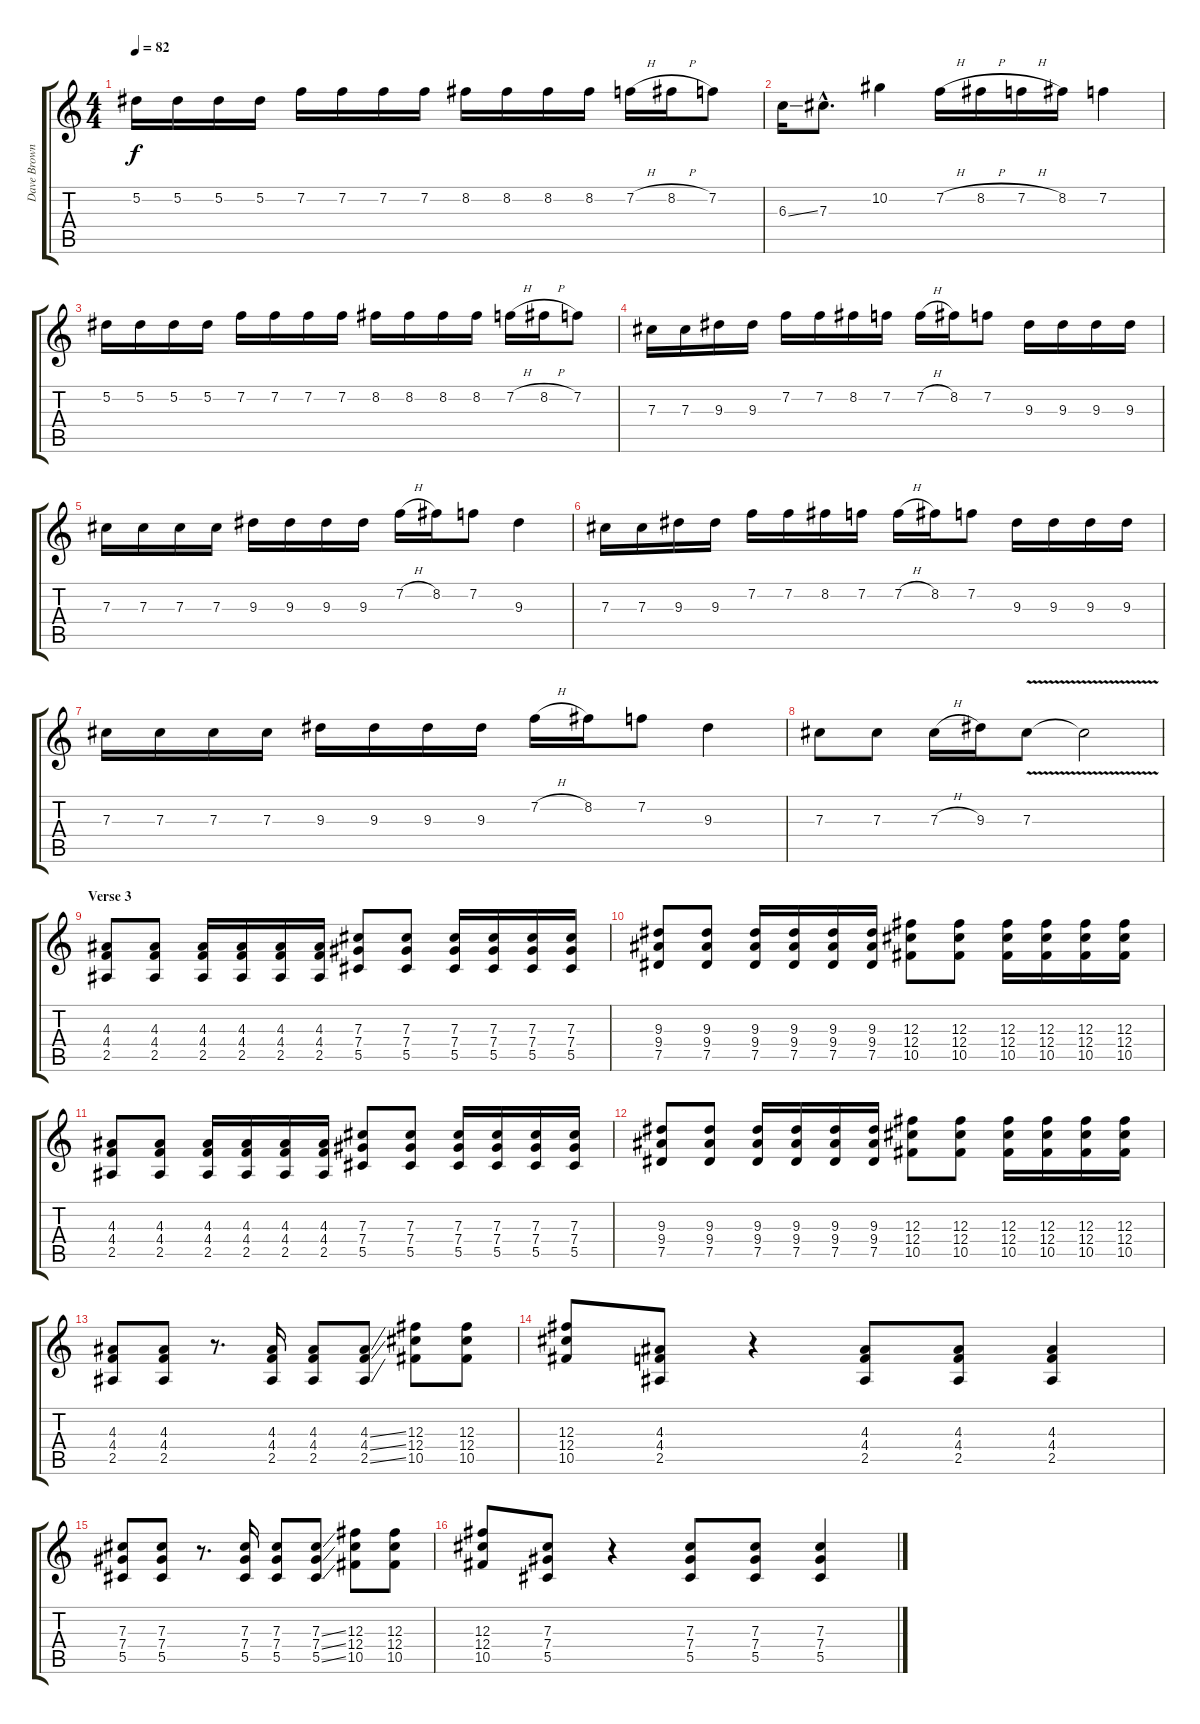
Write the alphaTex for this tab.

\track ("Dave Brownsound - Solo Guitar" "Dave Brown") {instrument electricguitarclean}
\staff {score tabs}
\tuning (Eb4 Bb3 Gb3 Db3 Ab2 Eb2) {hide}
\ts (4 4)
\tempo 82
\clef g2
\ks c
5.2.16{dy f} 5.2.16 5.2.16 5.2.16 7.2.16 7.2.16 7.2.16 7.2.16 8.2.16 8.2.16 8.2.16 8.2.16 7.2{h}.16 8.2{h}.16 7.2.8 |
6.3{ss}.16 7.3{hac}.8{d} 10.2.4 7.2{h}.16 8.2{h}.16 7.2{h}.16 8.2.16 7.2.4 |
5.2.16 5.2.16 5.2.16 5.2.16 7.2.16 7.2.16 7.2.16 7.2.16 8.2.16 8.2.16 8.2.16 8.2.16 7.2{h}.16 8.2{h}.16 7.2.8 |
7.3.16 7.3.16 9.3.16 9.3.16 7.2.16 7.2.16 8.2.16 7.2.16 7.2{h}.16 8.2.16 7.2.8 9.3.16 9.3.16 9.3.16 9.3.16 |
7.3.16 7.3.16 7.3.16 7.3.16 9.3.16 9.3.16 9.3.16 9.3.16 7.2{h}.16 8.2.16 7.2.8 9.3.4 |
7.3.16 7.3.16 9.3.16 9.3.16 7.2.16 7.2.16 8.2.16 7.2.16 7.2{h}.16 8.2.16 7.2.8 9.3.16 9.3.16 9.3.16 9.3.16 |
7.3.16 7.3.16 7.3.16 7.3.16 9.3.16 9.3.16 9.3.16 9.3.16 7.2{h}.16 8.2.16 7.2.8 9.3.4 |
7.3.8 7.3.8 7.3{h}.16 9.3.16 7.3{v}.8 7.3{t}.2 |
\section ("" "Verse 3")
(4.3 4.4 2.5).8{volume 6 instrument electricguitarclean} (4.3 4.4 2.5).8 (4.3 4.4 2.5).16 (4.3 4.4 2.5).16 (4.3 4.4 2.5).16 (4.3 4.4 2.5).16 (7.3 7.4 5.5).8 (7.3 7.4 5.5).8 (7.3 7.4 5.5).16 (7.3 7.4 5.5).16 (7.3 7.4 5.5).16 (7.3 7.4 5.5).16 |
(9.3 9.4 7.5).8 (9.3 9.4 7.5).8 (9.3 9.4 7.5).16 (9.3 9.4 7.5).16 (9.3 9.4 7.5).16 (9.3 9.4 7.5).16 (12.3 12.4 10.5).8 (12.3 12.4 10.5).8 (12.3 12.4 10.5).16 (12.3 12.4 10.5).16 (12.3 12.4 10.5).16 (12.3 12.4 10.5).16 |
(4.3 4.4 2.5).8 (4.3 4.4 2.5).8 (4.3 4.4 2.5).16 (4.3 4.4 2.5).16 (4.3 4.4 2.5).16 (4.3 4.4 2.5).16 (7.3 7.4 5.5).8 (7.3 7.4 5.5).8 (7.3 7.4 5.5).16 (7.3 7.4 5.5).16 (7.3 7.4 5.5).16 (7.3 7.4 5.5).16 |
(9.3 9.4 7.5).8 (9.3 9.4 7.5).8 (9.3 9.4 7.5).16 (9.3 9.4 7.5).16 (9.3 9.4 7.5).16 (9.3 9.4 7.5).16 (12.3 12.4 10.5).8 (12.3 12.4 10.5).8 (12.3 12.4 10.5).16 (12.3 12.4 10.5).16 (12.3 12.4 10.5).16 (12.3 12.4 10.5).16 |
(4.3 4.4 2.5).8{volume 10 instrument overdrivenguitar} (4.3 4.4 2.5).8 r.8{d} (4.3 4.4 2.5).16 (4.3 4.4 2.5).8 (4.3{ss} 4.4{ss} 2.5{ss}).8 (12.3 12.4 10.5).8 (12.3 12.4 10.5).8 |
(12.3 12.4 10.5).8 (4.3 4.4 2.5).8 r.4 (4.3 4.4 2.5).8 (4.3 4.4 2.5).8 (4.3 4.4 2.5).4 |
(7.3 7.4 5.5).8 (7.3 7.4 5.5).8 r.8{d} (7.3 7.4 5.5).16 (7.3 7.4 5.5).8 (7.3{ss} 7.4{ss} 5.5{ss}).8 (12.3 12.4 10.5).8 (12.3 12.4 10.5).8 |
(12.3 12.4 10.5).8 (7.3 7.4 5.5).8 r.4 (7.3 7.4 5.5).8 (7.3 7.4 5.5).8 (7.3 7.4 5.5).4
